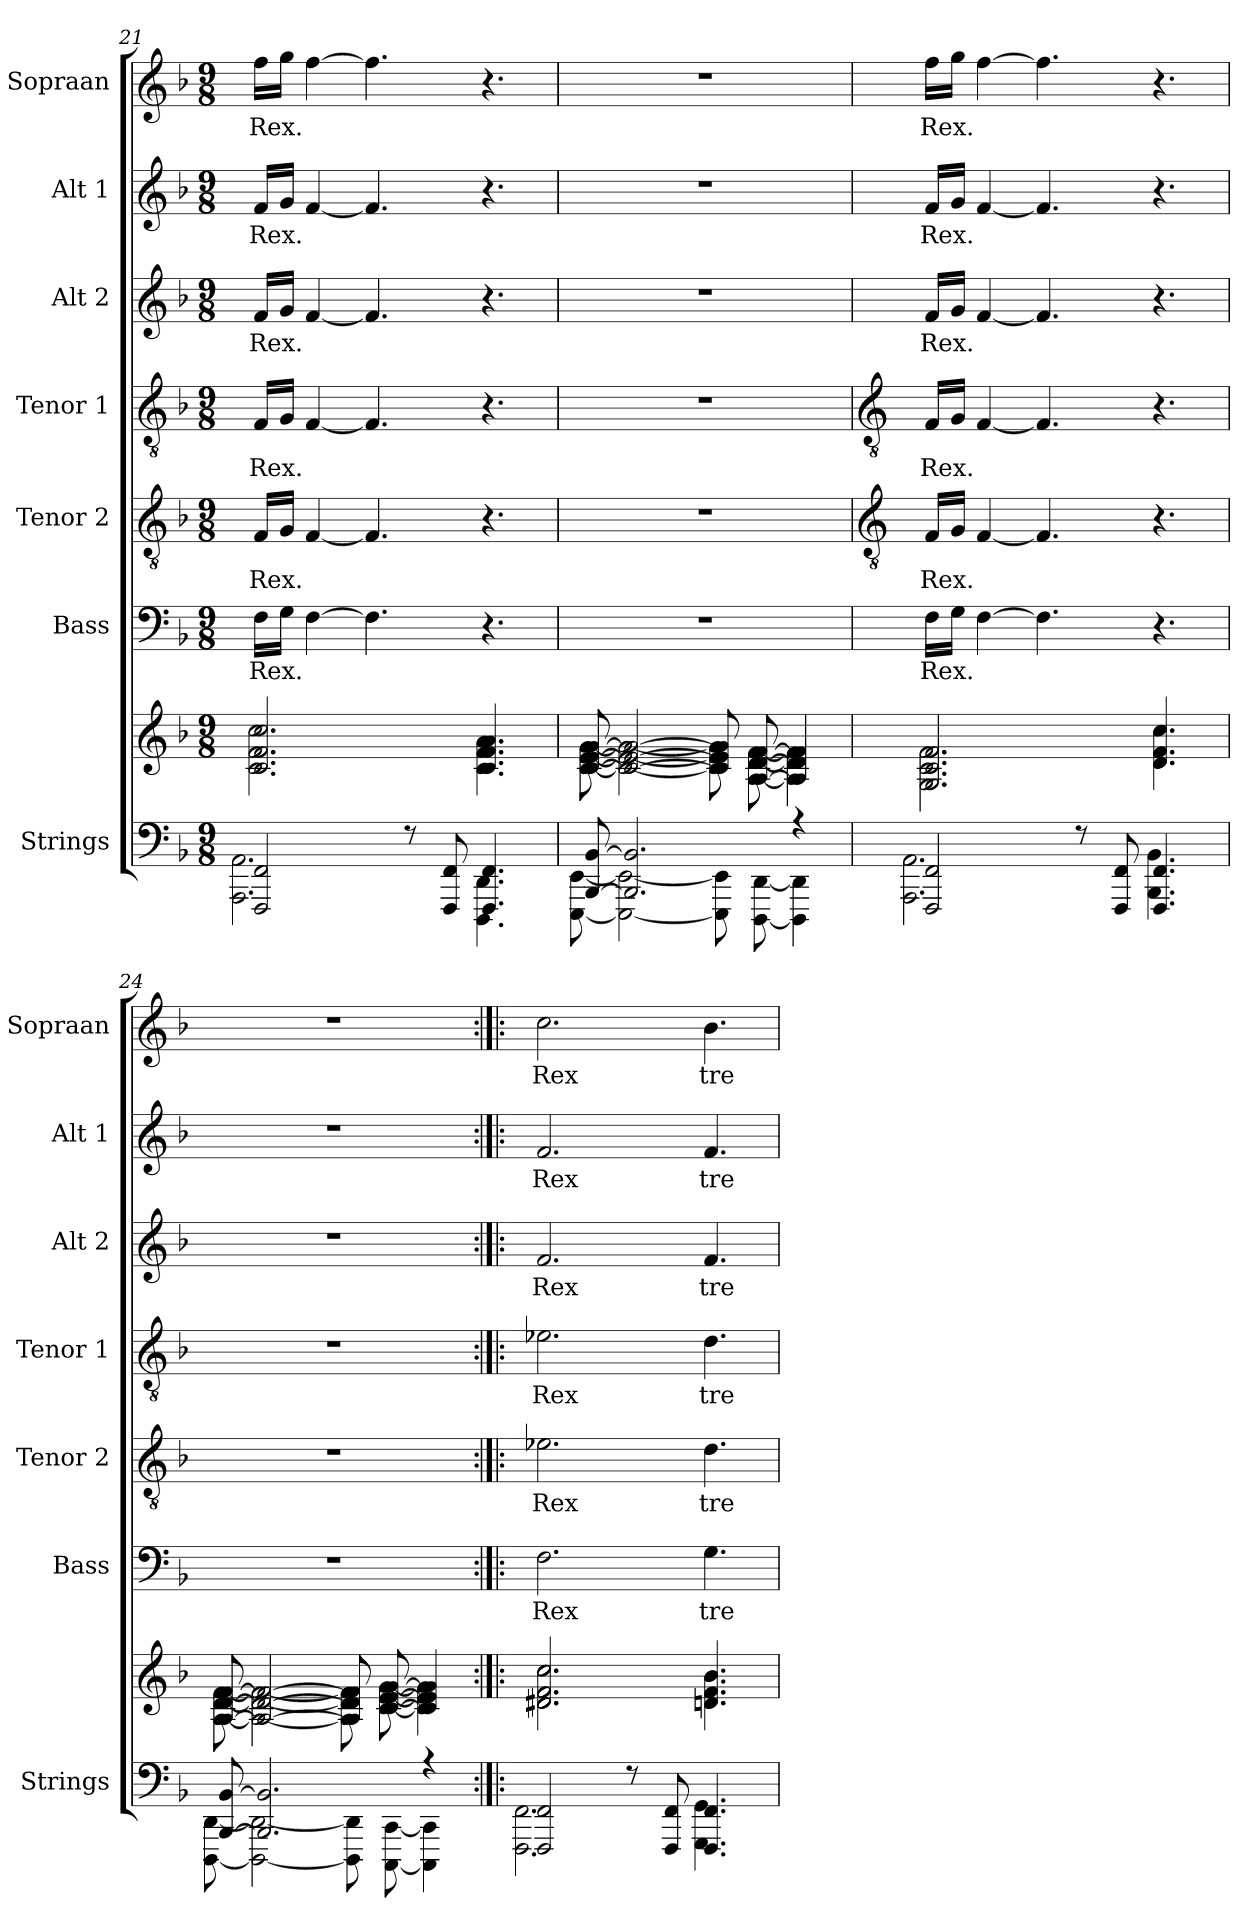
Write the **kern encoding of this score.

**kern	**kern	**kern	**text	**kern	**text	**kern	**text	**kern	**text	**kern	**text	**kern	**text
*part7	*part7	*part6	*part6	*part5	*part5	*part4	*part4	*part3	*part3	*part2	*part2	*part1	*part1
*staff8	*staff7	*staff6	*staff6	*staff5	*staff5	*staff4	*staff4	*staff3	*staff3	*staff2	*staff2	*staff1	*staff1
*I"Strings	*	*I"Bass	*	*I"Tenor 2	*	*I"Tenor 1	*	*I"Alt 2	*	*I"Alt 1	*	*I"Sopraan	*
*I'Strings	*	*I'Bass	*	*I'Tenor 2	*	*I'Tenor 1	*	*I'Alt 2	*	*I'Alt 1	*	*I'Sopraan	*
*clefF4	*clefG2	*clefF4	*	*clefGv2	*	*clefGv2	*	*clefG2	*	*clefG2	*	*clefG2	*
*k[b-]	*k[b-]	*k[b-]	*	*k[b-]	*	*k[b-]	*	*k[b-]	*	*k[b-]	*	*k[b-]	*
*F:	*F:	*F:	*	*F:	*	*F:	*	*F:	*	*F:	*	*F:	*
*M9/8	*M9/8	*M9/8	*	*M9/8	*	*M9/8	*	*M9/8	*	*M9/8	*	*M9/8	*
=21	=21	=21	=21	=21	=21	=21	=21	=21	=21	=21	=21	=21	=21
*^	*^	*	*	*	*	*	*	*	*	*	*	*	*
!	!	!	!	!	!LO:LY:b	!	!LO:LY:b	!	!LO:LY:b	!	!LO:LY:b	!	!LO:LY:b	!	!LO:LY:b
2FFF/ 2FF/	2.AAA\ 2.AA\	2.c/ 2.f/ 2.cc/	2.c\ 2.f\ 2.cc\	16FLL	Rex.	16FLL	Rex.	16FLL	Rex.	16fLL	Rex.	16fLL	Rex.	16ffLL	Rex.
.	.	.	.	16GJJ	.	16GJJ	.	16GJJ	.	16gJJ	.	16gJJ	.	16ggJJ	.
.	.	.	.	[4F	.	[4F	.	[4F	.	[4f	.	[4f	.	[4ff	.
.	.	.	.	4.F]	.	4.F]	.	4.F]	.	4.f]	.	4.f]	.	4.ff]	.
8r	.	.	.	.	.	.	.	.	.	.	.	.	.	.	.
8FFF/ 8FF/	.	.	.	.	.	.	.	.	.	.	.	.	.	.	.
4.FFF/ 4.FF/	4.DDD\ 4.DD\	4.c/ 4.f/ 4.a/	4.c\ 4.f\ 4.a\	4.r	.	4.r	.	4.r	.	4.r	.	4.r	.	4.r	.
=22	=22	=22	=22	=22	=22	=22	=22	=22	=22	=22	=22	=22	=22	=22	=22
!	!	!	!	!LO:N:vis=1	!	!LO:N:vis=1	!	!LO:N:vis=1	!	!LO:N:vis=1	!	!LO:N:vis=1	!	!LO:N:vis=1	!
[8BBB-/ [8BB-/	[8EEE\ [8EE\	[8c/ [8e/ [8g/	[8c\ [8e\ [8g\	8%9r	.	8%9r	.	8%9r	.	8%9r	.	8%9r	.	8%9r	.
2.BBB-/] 2.BB-/]	2EEE\_ 2EE\_	2c/_ 2e/_ 2g/_	2c\_ 2e\_ 2g\_	.	.	.	.	.	.	.	.	.	.	.	.
.	8EEE\] 8EE\]	8c/] 8e/] 8g/]	8c\] 8e\] 8g\]	.	.	.	.	.	.	.	.	.	.	.	.
.	[8DDD\ [8DD\	[8A/ [8d/ [8f/	[8A\ [8d\ [8f\	.	.	.	.	.	.	.	.	.	.	.	.
4r	4DDD\] 4DD\]	4A/] 4d/] 4f/]	4A\] 4d\] 4f\]	.	.	.	.	.	.	.	.	.	.	.	.
!!LO:LB:g=z
=23	=23	=23	=23	=23	=23	=23	=23	=23	=23	=23	=23	=23	=23	=23	=23
*	*	*	*	*	*	*clefGv2	*	*clefGv2	*	*	*	*	*	*	*
!	!	!	!	!	!LO:LY:b	!	!LO:LY:b	!	!LO:LY:b	!	!LO:LY:b	!	!LO:LY:b	!	!LO:LY:b
2FFF/ 2FF/	2.AAA\ 2.AA\	2.G/ 2.c/ 2.f/	2.G\ 2.c\ 2.f\	16FLL	Rex.	16FLL	Rex.	16FLL	Rex.	16fLL	Rex.	16fLL	Rex.	16ffLL	Rex.
.	.	.	.	16GJJ	.	16GJJ	.	16GJJ	.	16gJJ	.	16gJJ	.	16ggJJ	.
.	.	.	.	[4F	.	[4F	.	[4F	.	[4f	.	[4f	.	[4ff	.
.	.	.	.	4.F]	.	4.F]	.	4.F]	.	4.f]	.	4.f]	.	4.ff]	.
8r	.	.	.	.	.	.	.	.	.	.	.	.	.	.	.
8FFF/ 8FF/	.	.	.	.	.	.	.	.	.	.	.	.	.	.	.
4.FFF/ 4.FF/	4.BBB-\ 4.BB-\	4.d/ 4.f/ 4.cc/	4.d\ 4.f\ 4.cc\	4.r	.	4.r	.	4.r	.	4.r	.	4.r	.	4.r	.
=24	=24	=24	=24	=24	=24	=24	=24	=24	=24	=24	=24	=24	=24	=24	=24
!	!	!	!	!LO:N:vis=1	!	!LO:N:vis=1	!	!LO:N:vis=1	!	!LO:N:vis=1	!	!LO:N:vis=1	!	!LO:N:vis=1	!
[8BBB-/ [8BB-/	[8DDD\ [8DD\	[8A/ [8d/ [8f/	[8A\ [8d\ [8f\	8%9r	.	8%9r	.	8%9r	.	8%9r	.	8%9r	.	8%9r	.
2.BBB-/] 2.BB-/]	2DDD\_ 2DD\_	2A/_ 2d/_ 2f/_	2A\_ 2d\_ 2f\_	.	.	.	.	.	.	.	.	.	.	.	.
.	8DDD\] 8DD\]	8A/] 8d/] 8f/]	8A\] 8d\] 8f\]	.	.	.	.	.	.	.	.	.	.	.	.
.	[8CCC\ [8CC\	[8c/ [8e/ [8g/	[8c\ [8e\ [8g\	.	.	.	.	.	.	.	.	.	.	.	.
4r	4CCC\] 4CC\]	4c/] 4e/] 4g/]	4c\] 4e\] 4g\]	.	.	.	.	.	.	.	.	.	.	.	.
=25:|!|:	=25:|!|:	=25:|!|:	=25:|!|:	=25:|!|:	=25:|!|:	=25:|!|:	=25:|!|:	=25:|!|:	=25:|!|:	=25:|!|:	=25:|!|:	=25:|!|:	=25:|!|:	=25:|!|:	=25:|!|:
!	!	!	!	!	!LO:LY:b	!	!LO:LY:b	!	!LO:LY:b	!	!LO:LY:b	!	!LO:LY:b	!	!LO:LY:b
2FFF/ 2FF/	2.FFF\ 2.FF\	2.d#X/ 2.f/ 2.cc/	2.d#X\ 2.f\ 2.cc\	2.F	Rex	2.e-X	Rex	2.e-X	Rex	2.f	Rex	2.f	Rex	2.cc	Rex
8r	.	.	.	.	.	.	.	.	.	.	.	.	.	.	.
8FFF/ 8FF/	.	.	.	.	.	.	.	.	.	.	.	.	.	.	.
!	!	!	!	!	!LO:LY:b	!	!LO:LY:b	!	!LO:LY:b	!	!LO:LY:b	!	!LO:LY:b	!	!LO:LY:b
4.FFF/ 4.FF/	4.GGG\ 4.GG\	4.dn/ 4.f/ 4.b-/	4.dn\ 4.f\ 4.b-\	4.G	tre-	4.d	tre-	4.d	tre-	4.f	tre-	4.f	tre-	4.b-	tre-
*v	*v	*	*	*	*	*	*	*	*	*	*	*	*	*	*
*	*v	*v	*	*	*	*	*	*	*	*	*	*	*	*
=	=	=	=	=	=	=	=	=	=	=	=	=	=
*-	*-	*-	*-	*-	*-	*-	*-	*-	*-	*-	*-	*-	*-
